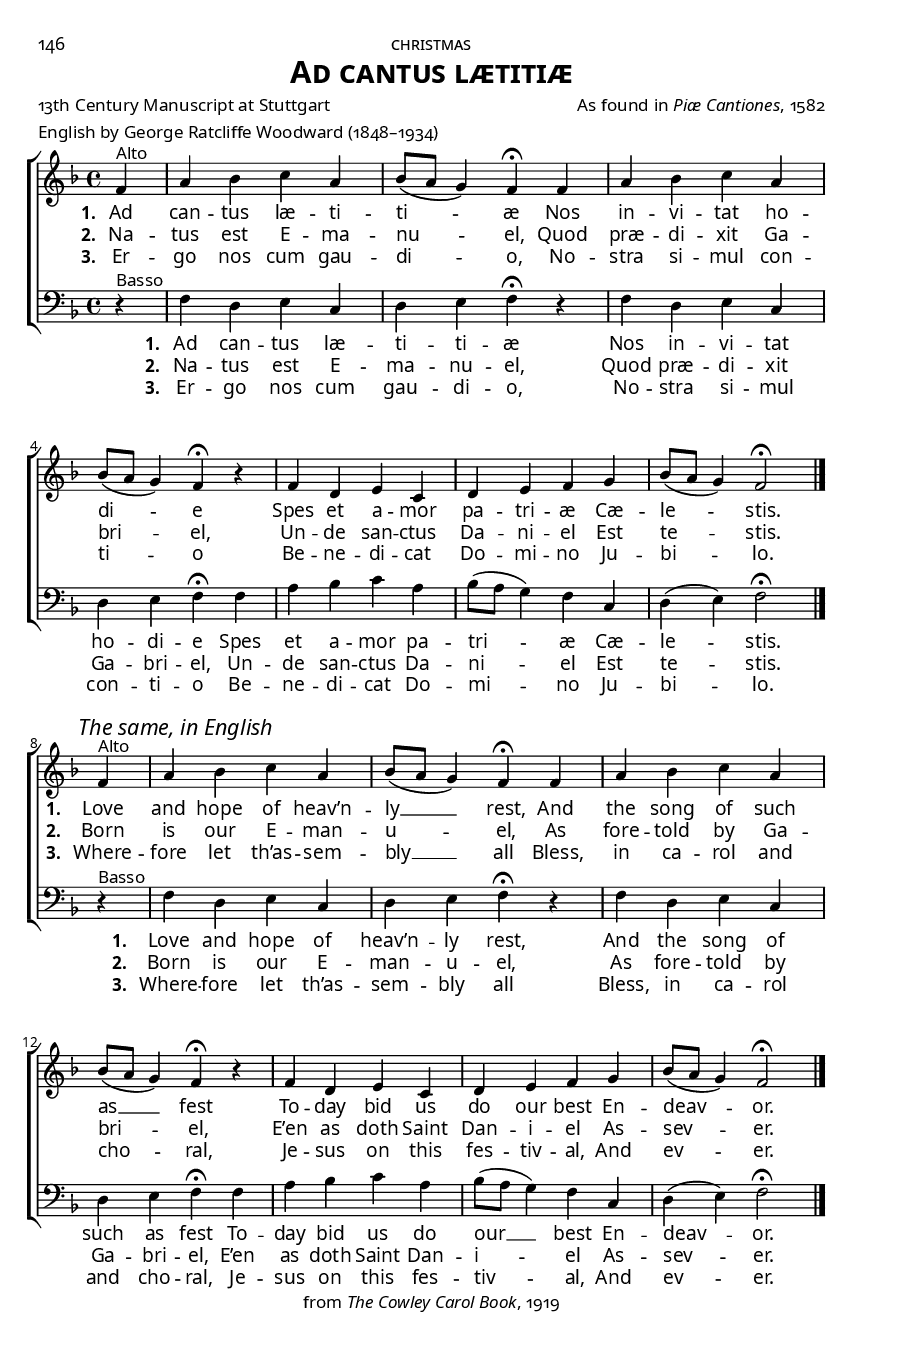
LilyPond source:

\version "2.14.2"
\include "util.ly"
\header {
  title = \markup{\override #'(font-name . "Garamond Premier Pro Semibold"){ \abs-fontsize #15 \smallCapsOldStyle"Ad cantus lætitiæ"}}
  poet = \markup\oldStyleNum"13th Century Manuscript at Stuttgart"
  meter = \markup\oldStyleNum"English by George Ratcliffe Woodward (1848–1934)"
  composer = \markup\concat  {"As found in " \italic "Piæ Cantiones" \oldStyleNum", 1582"}
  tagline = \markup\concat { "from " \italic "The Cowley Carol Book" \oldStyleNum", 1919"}
}
\paper {
  %print-all-headers = ##f
  paper-height = 9\in
  paper-width = 6\in
  indent = 0\in
  %system-system-spacing = #'((basic-distance . 10) (padding . 0))
  %system-system-spacing =
  %  #'((basic-distance . 0)
  %     (minimum-distance . 0)
  %     (padding . -0.35)
  %     (stretchability . 100))
  ragged-last-bottom = ##f
  ragged-bottom = ##f
  two-sided = ##t
  inner-margin = 0.5\in
  outer-margin = 0.25\in
  top-margin = 0.25\in
  bottom-margin = 0.25\in
  first-page-number = #146
  print-first-page-number = ##t
  headerLine = \markup{\override #'(font-name . "Garamond Premier Pro") \smallCapsOldStyle"christmas"}
  oddHeaderMarkup = \markup\fill-line{
     \override #'(font-name . "Garamond Premier Pro")\abs-fontsize #8.5
     \combine 
        \fill-line{"" \on-the-fly #print-page-number-check-first
        \oldStylePageNum""
        }
        \fill-line{\headerLine}
  }
  evenHeaderMarkup = \markup {
     \override #'(font-name . "Garamond Premier Pro")\abs-fontsize #8.5
     \combine
        \on-the-fly #print-page-number-check-first
        \oldStylePageNum""
        \fill-line{\headerLine}
  }
}
#(set-global-staff-size 15) \paper{ #(define fonts (make-pango-font-tree "GoudyOlSt BT" "Garamond Premier Pro" "Garamond Premier Pro" (/ 15 20))) }
global = {
  \key f \major
  \time 4/4
  \autoBeamOff
}

sopMusic = \relative c' {
  
}
sopWords = \lyricmode {
  
}

altoMusic = \relative c' {
  \oneVoice
  
  \partial 4 f4^"Alto" |
  a bes c a |
  bes8([ a] g4) f\fermata f |
  a bes c a |
  
  bes8[( a] g4) f\fermata b\rest |
  f d e c |
  d e f g |
  bes8[( a] g4) f2\fermata \bar "|." \break
  
  
  \once \override Score.RehearsalMark #'self-alignment-X = #LEFT
  \mark \markup \italic "The same, in English"
  \partial 4 f4^"Alto" |
  a bes c a |
  bes8([ a] g4) f\fermata f |
  a bes c a |
  
  bes8[( a] g4) f\fermata b\rest |
  f d e c |
  d e f g |
  bes8[( a] g4) f2\fermata \bar "|."
}
altoWords = \lyricmode {
  \set stanza = #"1. "
  Ad can -- tus læ -- ti -- ti -- æ
  Nos in -- vi -- tat ho -- di -- e
  Spes et a -- mor pa -- tri -- æ Cæ -- le -- stis.
  
  \set stanza = #"1. "
  Love and hope of heav’n -- ly __ rest,
  And the song of such as __ fest
  To -- day bid us do our best En -- deav -- or.
}
bassWords = \lyricmode {
  \set stanza = #"1. "
  Ad can -- tus læ -- ti -- ti -- æ
  Nos in -- vi -- tat ho -- di -- e
  Spes et a -- mor pa -- tri -- æ Cæ -- le -- stis.
  
  \set stanza = #"1. "
  Love and hope of heav’n -- ly rest,
  And the song of such as fest
  To -- day bid us do our __ best En -- deav -- or.
}
altoWordsII = \lyricmode {
%\markup\italic
  \set stanza = #"2. "
  Na -- tus est E -- ma -- nu -- el,
  Quod præ -- di -- xit Ga -- bri -- el,
  Un -- de san -- ctus Da -- ni -- el Est te -- stis.
  
  \set stanza = #"2. "
  Born is our E -- man -- u -- el,
  As fore -- told by Ga -- bri -- el,
  E’en as doth Saint Dan -- i -- el As -- sev -- er.
}
altoWordsIII = \lyricmode {
  \set stanza = #"3. "
  Er -- go nos cum gau -- di -- o,
  No -- stra si -- mul con -- ti -- o
  Be -- ne -- di -- cat Do -- mi -- no Ju -- bi -- lo.
  
  \set stanza = #"3. "
  Where -- fore let th’as -- sem -- bly __ all
  Bless, in ca -- rol and cho -- ral,
  Je -- sus on this fes -- tiv -- al, And ev -- er.
}

bassWordsIII = \lyricmode {
  \set stanza = #"3. "
  Er -- go nos cum gau -- di -- o,
  No -- stra si -- mul con -- ti -- o
  Be -- ne -- di -- cat Do -- mi -- no Ju -- bi -- lo.
  
  \set stanza = #"3. "
  Where -- fore let th’as -- sem -- bly all
  Bless, in ca -- rol and cho -- ral,
  Je -- sus on this fes -- tiv -- al, And ev -- er.
}
altoWordsIV = \lyricmode {
  \set stanza = #"4. "
  \set ignoreMelismata = ##t
}
altoWordsV = \lyricmode {
  \set stanza = #"5. "
  \set ignoreMelismata = ##t
}
altoWordsVI = \lyricmode {
  \set stanza = #"6. "
  \set ignoreMelismata = ##t
}
tenorMusic = \relative c' {
  
}
tenorWords = \lyricmode {

}

bassMusic = \relative c {
  \oneVoice
  
  d4\rest^"Basso" |
  f d e c |
  d e f\fermata r |
  f d e c |
  
  d e f\fermata f |
  a bes c a |
  bes8[( a] g4) f c |
  d( e) f2\fermata \bar "|."
  
  
  d4\rest^"Basso" |
  f d e c |
  d e f\fermata r |
  f d e c |
  
  d e f\fermata f |
  a bes c a |
  bes8[( a] g4) f c |
  d( e) f2\fermata \bar "|."
}

pianoRH = \relative c' {
  
}
pianoLH = \relative c' {
  
}

\score {
  <<
   \new ChoirStaff <<
    \new Staff = women <<
      \new Voice = "altos" { << \global \altoMusic >> }
    >>
    \new Lyrics = "altosIII"  \with { alignBelowContext = #"women" } \lyricsto "altos" \altoWordsIII
    \new Lyrics = "altosII"  \with { alignBelowContext = #"women" } \lyricsto "altos" \altoWordsII
    \new Lyrics = "altos"  \with { alignBelowContext = #"women" } \lyricsto "altos" \altoWords
   \new Staff = men <<
      \clef bass
      \new Voice = "basses" { << \global \bassMusic >> }
    >>
    \new Lyrics \with { alignBelowContext = #"men" } \lyricsto "basses" \bassWordsIII
    \new Lyrics \with { alignBelowContext = #"men" } \lyricsto "basses" \altoWordsII
    \new Lyrics \with { alignBelowContext = #"men" } \lyricsto "basses" \bassWords
  >>
%    \new PianoStaff << \new Staff { \new Voice { \pianoRH } } \new Staff { \clef "bass" \pianoLH } >>
  >>
  \layout {
    \context {
      \Score
      %\override SpacingSpanner #'base-shortest-duration = #(ly:make-moment 1 8)
      %\override SpacingSpanner #'common-shortest-duration = #(ly:make-moment 1 4)
    }
    \context {
      % Remove all empty staves
      % \Staff \RemoveEmptyStaves \override VerticalAxisGroup #'remove-first = ##t
    }
    \context {
      \Lyrics
      \override LyricText #'X-offset = #center-on-word
    }
  }
  \midi {
    \tempo 4 = 100
    \set Staff.midiInstrument = "flute"
  
    \context {
      \Voice
      \remove "Dynamic_performer"
    }
  }
}
